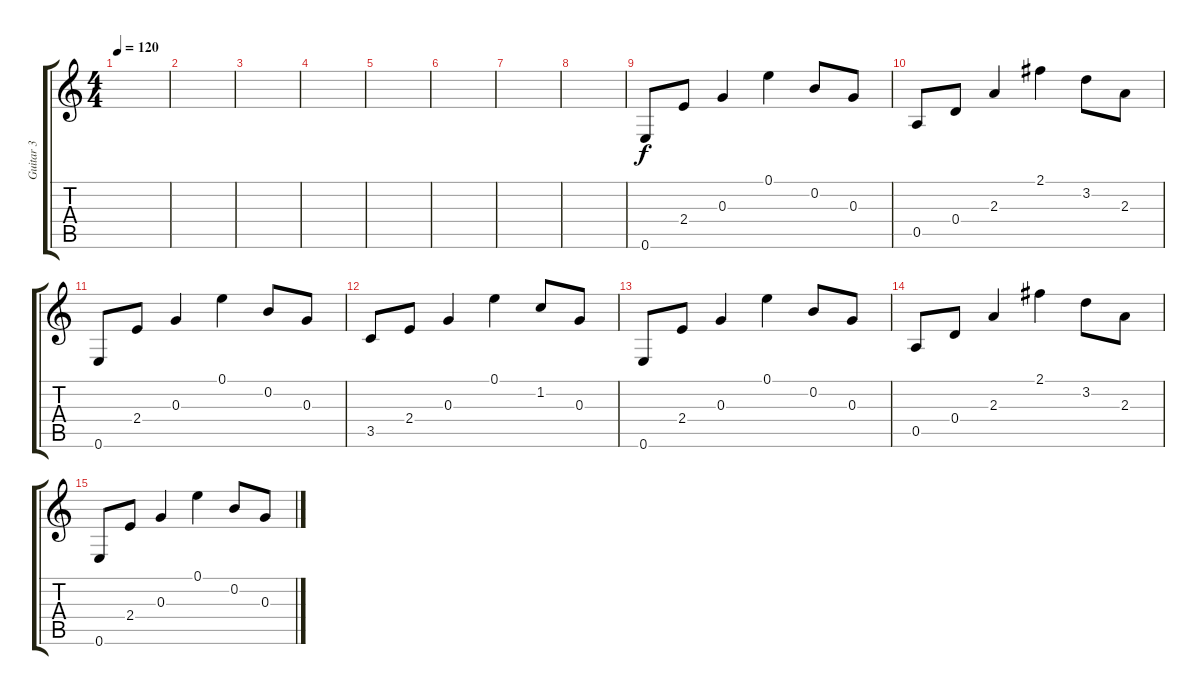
\track ("Guitar 3" "Guitar 3") {instrument acousticguitarsteel}
\staff {score tabs}
\tuning (E4 B3 G3 D3 A2 E2) {hide}
\ts (4 4)
\tempo 120
\clef g2
\ks c
|
|
|
|
|
|
|
|
0.6.8 2.4.8 0.3.4 0.1.4 0.2.8 0.3.8 |
0.5.8 0.4.8 2.3.4 2.1.4 3.2.8 2.3.8 |
0.6.8 2.4.8 0.3.4 0.1.4 0.2.8 0.3.8 |
3.5.8 2.4.8 0.3.4 0.1.4 1.2.8 0.3.8 |
0.6.8 2.4.8 0.3.4 0.1.4 0.2.8 0.3.8 |
0.5.8 0.4.8 2.3.4 2.1.4 3.2.8 2.3.8 |
0.6.8 2.4.8 0.3.4 0.1.4 0.2.8 0.3.8
